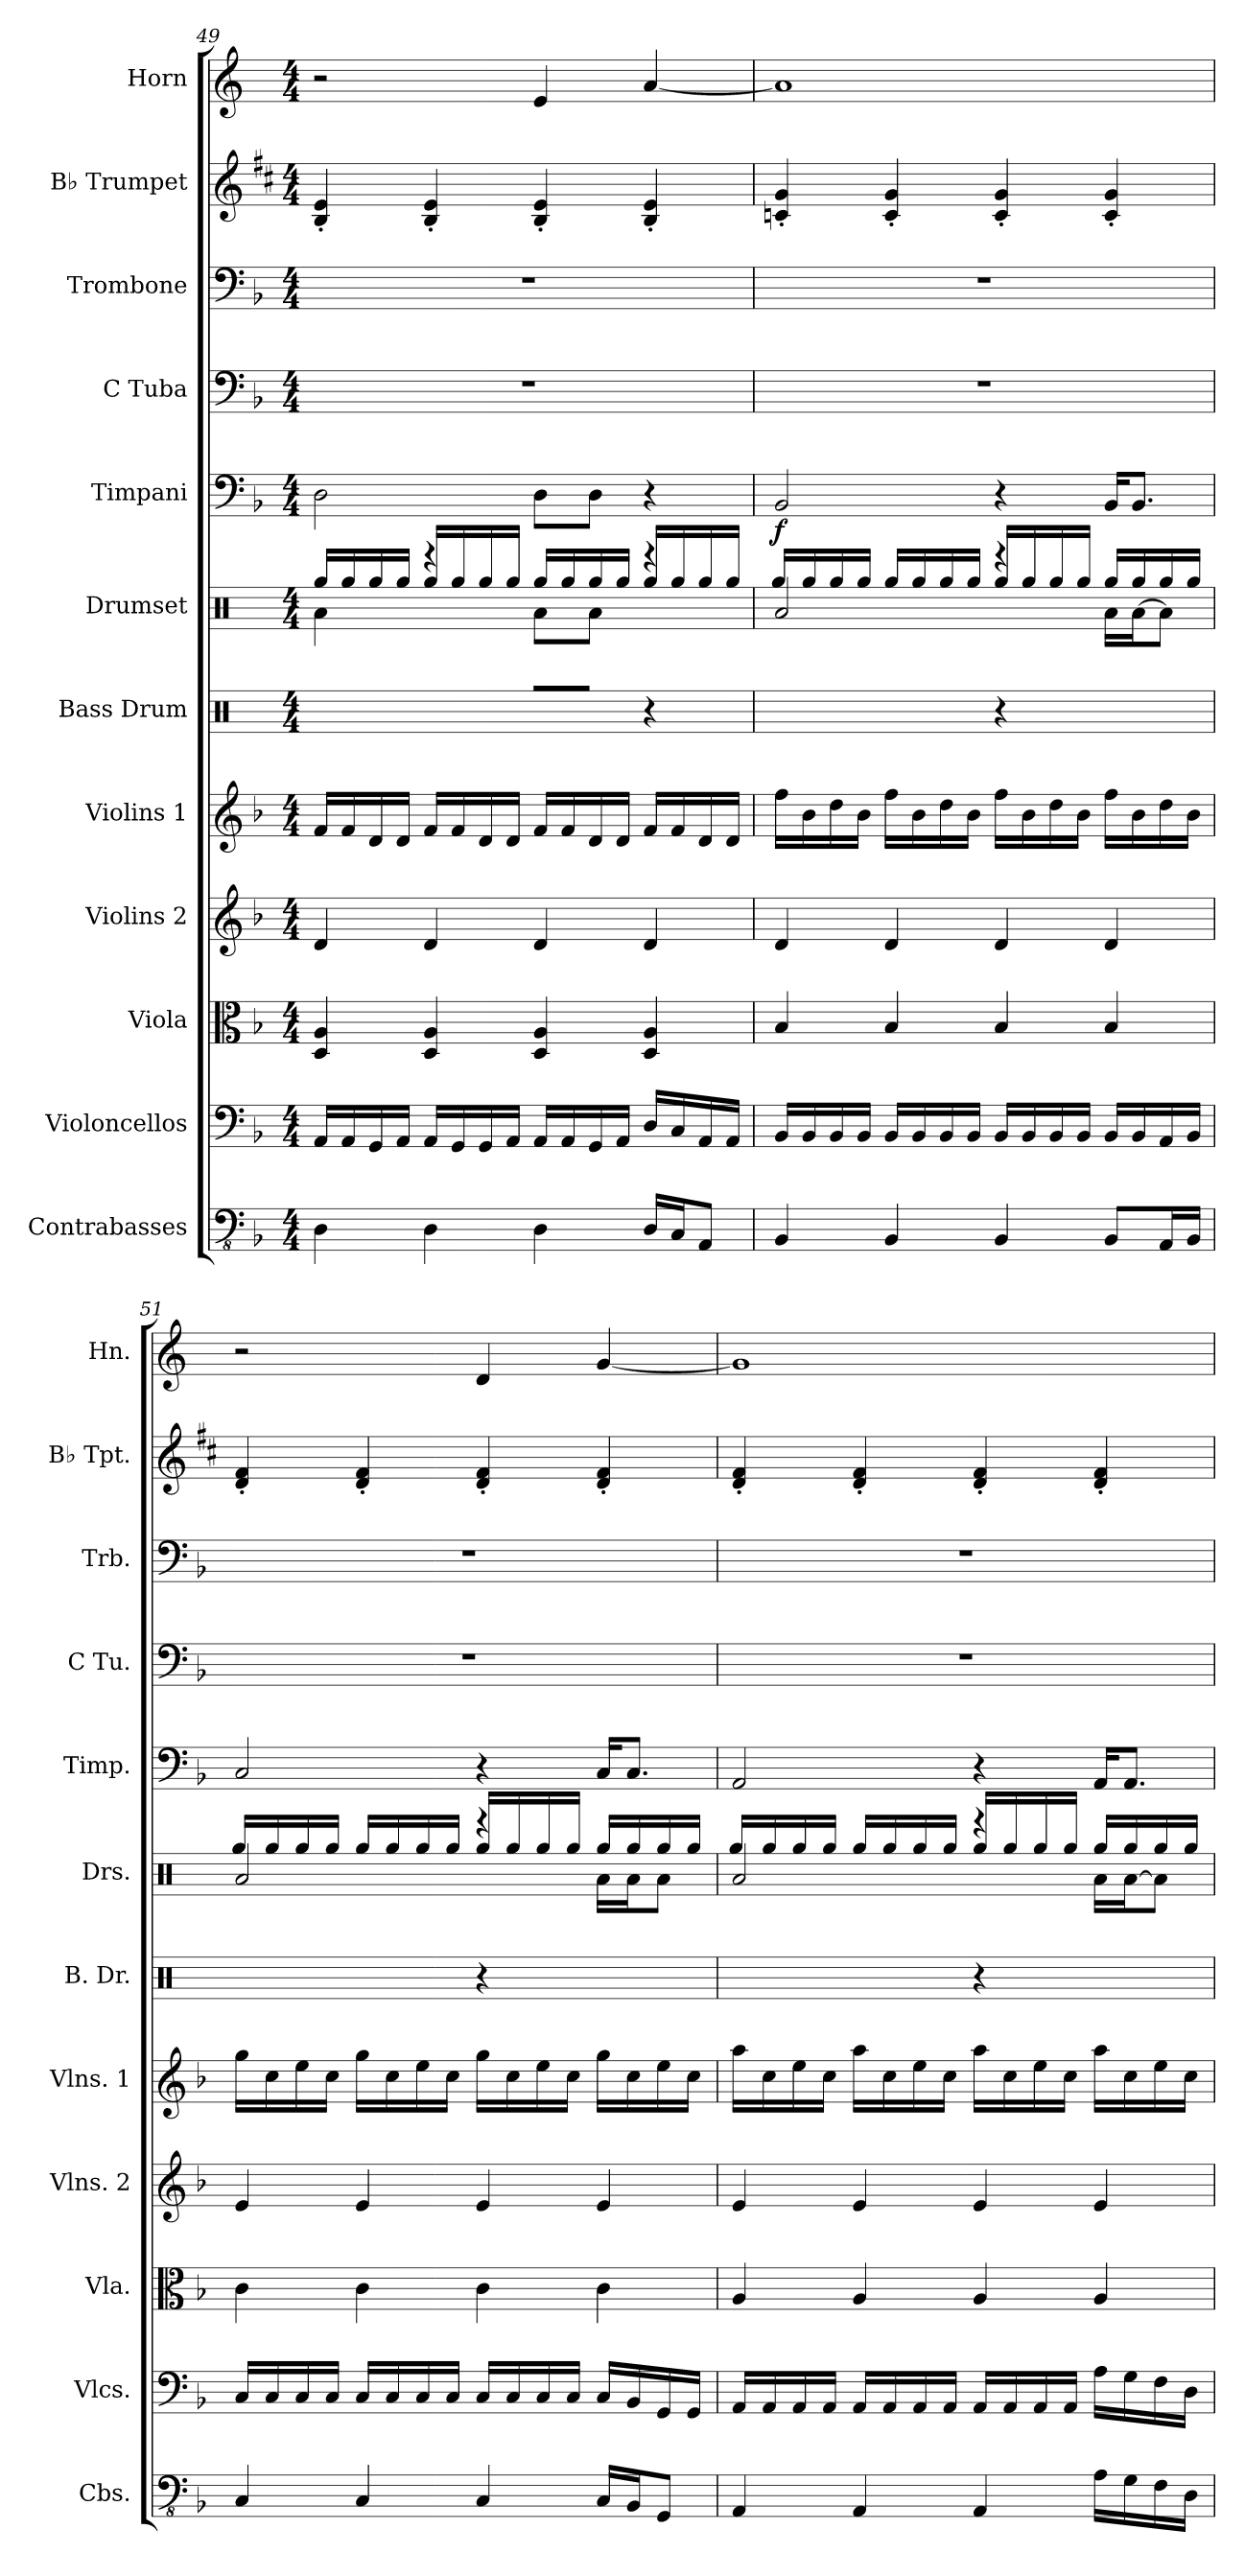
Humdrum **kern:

**kern	**kern	**kern	**kern	**kern	**kern	**kern	**kern	**dynam	**kern	**kern	**kern	**kern
*part12	*part11	*part10	*part9	*part8	*part7	*part6	*part5	*part5	*part4	*part3	*part2	*part1
*staff12	*staff11	*staff10	*staff9	*staff8	*staff7	*staff6	*staff5	*staff5	*staff4	*staff3	*staff2	*staff1
*I"Contrabasses	*I"Violoncellos	*I"Viola	*I"Violins 2	*I"Violins 1	*I"Bass Drum	*I"Drumset	*I"Timpani	*	*I"C Tuba	*I"Trombone	*I"B♭ Trumpet	*I"Horn
*I'Cbs.	*I'Vlcs.	*I'Vla.	*I'Vlns. 2	*I'Vlns. 1	*I'B. Dr.	*I'Drs.	*I'Timp.	*	*I'C Tu.	*I'Trb.	*I'B♭ Tpt.	*I'Hn.
*clefFv4	*clefF4	*clefC3	*clefG2	*clefG2	*clefX	*clefX	*clefF4	*	*clefF4	*clefF4	*clefG2	*clefG2
*	*	*	*	*	*	*	*	*	*	*	*ITrd1c2	*ITrd4c7
*k[b-]	*k[b-]	*k[b-]	*k[b-]	*k[b-]	*k[]	*k[]	*k[b-]	*	*k[b-]	*k[b-]	*k[]	*k[b-]
*F:	*F:	*F:	*F:	*F:	*C:	*C:	*F:	*	*F:	*F:	*C:	*F:
*M4/4	*M4/4	*M4/4	*M4/4	*M4/4	*M4/4	*M4/4	*M4/4	*	*M4/4	*M4/4	*M4/4	*M4/4
=49	=49	=49	=49	=49	=49	=49	=49	=49	=49	=49	=49	=49
*	*	*	*	*	*	*^	*	*	*	*	*	*
4DD\	16AA/LL	4D/ 4A/	4d/	16f/LL	2R\	4Ra\	16Rgg/LL	2D\	.	1r	1r	4A/' 4d/'	2r
.	16AA/	.	.	16f/	.	.	16Rgg/	.	.	.	.	.	.
.	16GG/	.	.	16d/	.	.	16Rgg/	.	.	.	.	.	.
.	16AA/JJ	.	.	16d/JJ	.	.	16Rgg/JJ	.	.	.	.	.	.
4DD\	16AA/LL	4D/ 4A/	4d/	16f/LL	.	4r	16Rgg/LL	.	.	.	.	4A/' 4d/'	.
.	16GG/	.	.	16f/	.	.	16Rgg/	.	.	.	.	.	.
.	16GG/	.	.	16d/	.	.	16Rgg/	.	.	.	.	.	.
.	16AA/JJ	.	.	16d/JJ	.	.	16Rgg/JJ	.	.	.	.	.	.
4DD\	16AA/LL	4D/ 4A/	4d/	16f/LL	8R\L	8Ra\L	16Rgg/LL	8D\L	.	.	.	4A/' 4d/'	4A/
.	16AA/	.	.	16f/	.	.	16Rgg/	.	.	.	.	.	.
.	16GG/	.	.	16d/	8R\J	8Ra\J	16Rgg/	8D\J	.	.	.	.	.
.	16AA/JJ	.	.	16d/JJ	.	.	16Rgg/JJ	.	.	.	.	.	.
16DD/LL	16D/LL	4D/ 4A/	4d/	16f/LL	4r	4r	16Rgg/LL	4r	.	.	.	4A/' 4d/'	[4d/
16CC/J	16C/	.	.	16f/	.	.	16Rgg/	.	.	.	.	.	.
8AAA/J	16AA/	.	.	16d/	.	.	16Rgg/	.	.	.	.	.	.
.	16AA/JJ	.	.	16d/JJ	.	.	16Rgg/JJ	.	.	.	.	.	.
!!LO:PB:g=z
=50	=50	=50	=50	=50	=50	=50	=50	=50	=50	=50	=50	=50	=50
!	!	!	!	!	!	!	!	!	!LO:DY:b	!	!	!	!
4BBB-/	16BB-/LL	4B-/	4d/	16ff\LL	2R\	2Ra/	16Rgg/LL	2BB-/	f	1r	1r	4B-X/' 4f/'	1d]
.	16BB-/	.	.	16b-\	.	.	16Rgg/	.	.	.	.	.	.
.	16BB-/	.	.	16dd\	.	.	16Rgg/	.	.	.	.	.	.
.	16BB-/JJ	.	.	16b-\JJ	.	.	16Rgg/JJ	.	.	.	.	.	.
4BBB-/	16BB-/LL	4B-/	4d/	16ff\LL	.	.	16Rgg/LL	.	.	.	.	4B-/' 4f/'	.
.	16BB-/	.	.	16b-\	.	.	16Rgg/	.	.	.	.	.	.
.	16BB-/	.	.	16dd\	.	.	16Rgg/	.	.	.	.	.	.
.	16BB-/JJ	.	.	16b-\JJ	.	.	16Rgg/JJ	.	.	.	.	.	.
4BBB-/	16BB-/LL	4B-/	4d/	16ff\LL	4r	4r	16Rgg/LL	4r	.	.	.	4B-/' 4f/'	.
.	16BB-/	.	.	16b-\	.	.	16Rgg/	.	.	.	.	.	.
.	16BB-/	.	.	16dd\	.	.	16Rgg/	.	.	.	.	.	.
.	16BB-/JJ	.	.	16b-\JJ	.	.	16Rgg/JJ	.	.	.	.	.	.
8BBB-/L	16BB-/LL	4B-/	4d/	16ff\LL	4R\	16Ra\LL	16Rgg/LL	16BB-/KL	.	.	.	4B-/' 4f/'	.
.	16BB-/	.	.	16b-\	.	[16Ra\J	16Rgg/	8.BB-/J	.	.	.	.	.
16AAA/L	16AA/	.	.	16dd\	.	8Ra\J]	16Rgg/	.	.	.	.	.	.
16BBB-/JJ	16BB-/JJ	.	.	16b-\JJ	.	.	16Rgg/JJ	.	.	.	.	.	.
=51	=51	=51	=51	=51	=51	=51	=51	=51	=51	=51	=51	=51	=51
4CC/	16C/LL	4c\	4e/	16gg\LL	2R\	2Ra/	16Rgg/LL	2C/	.	1r	1r	4c/' 4e/'	2r
.	16C/	.	.	16cc\	.	.	16Rgg/	.	.	.	.	.	.
.	16C/	.	.	16ee\	.	.	16Rgg/	.	.	.	.	.	.
.	16C/JJ	.	.	16cc\JJ	.	.	16Rgg/JJ	.	.	.	.	.	.
4CC/	16C/LL	4c\	4e/	16gg\LL	.	.	16Rgg/LL	.	.	.	.	4c/' 4e/'	.
.	16C/	.	.	16cc\	.	.	16Rgg/	.	.	.	.	.	.
.	16C/	.	.	16ee\	.	.	16Rgg/	.	.	.	.	.	.
.	16C/JJ	.	.	16cc\JJ	.	.	16Rgg/JJ	.	.	.	.	.	.
4CC/	16C/LL	4c\	4e/	16gg\LL	4r	4r	16Rgg/LL	4r	.	.	.	4c/' 4e/'	4G/
.	16C/	.	.	16cc\	.	.	16Rgg/	.	.	.	.	.	.
.	16C/	.	.	16ee\	.	.	16Rgg/	.	.	.	.	.	.
.	16C/JJ	.	.	16cc\JJ	.	.	16Rgg/JJ	.	.	.	.	.	.
16CC/LL	16C/LL	4c\	4e/	16gg\LL	4R\	16Ra\LL	16Rgg/LL	16C/KL	.	.	.	4c/' 4e/'	[4c/
16BBB-/J	16BB-/	.	.	16cc\	.	16Ra\J	16Rgg/	8.C/J	.	.	.	.	.
8GGG/J	16GG/	.	.	16ee\	.	8Ra\J	16Rgg/	.	.	.	.	.	.
.	16GG/JJ	.	.	16cc\JJ	.	.	16Rgg/JJ	.	.	.	.	.	.
=52	=52	=52	=52	=52	=52	=52	=52	=52	=52	=52	=52	=52	=52
4AAA/	16AA/LL	4A/	4e/	16aa\LL	2R\	2Ra/	16Rgg/LL	2AA/	.	1r	1r	4c/' 4e/'	1c]
.	16AA/	.	.	16cc\	.	.	16Rgg/	.	.	.	.	.	.
.	16AA/	.	.	16ee\	.	.	16Rgg/	.	.	.	.	.	.
.	16AA/JJ	.	.	16cc\JJ	.	.	16Rgg/JJ	.	.	.	.	.	.
4AAA/	16AA/LL	4A/	4e/	16aa\LL	.	.	16Rgg/LL	.	.	.	.	4c/' 4e/'	.
.	16AA/	.	.	16cc\	.	.	16Rgg/	.	.	.	.	.	.
.	16AA/	.	.	16ee\	.	.	16Rgg/	.	.	.	.	.	.
.	16AA/JJ	.	.	16cc\JJ	.	.	16Rgg/JJ	.	.	.	.	.	.
4AAA/	16AA/LL	4A/	4e/	16aa\LL	4r	4r	16Rgg/LL	4r	.	.	.	4c/' 4e/'	.
.	16AA/	.	.	16cc\	.	.	16Rgg/	.	.	.	.	.	.
.	16AA/	.	.	16ee\	.	.	16Rgg/	.	.	.	.	.	.
.	16AA/JJ	.	.	16cc\JJ	.	.	16Rgg/JJ	.	.	.	.	.	.
16AA\LL	16A\LL	4A/	4e/	16aa\LL	4R\	16Ra\LL	16Rgg/LL	16AA/KL	.	.	.	4c/' 4e/'	.
16GG\	16G\	.	.	16cc\	.	[16Ra\J	16Rgg/	8.AA/J	.	.	.	.	.
16FF\	16F\	.	.	16ee\	.	8Ra\J]	16Rgg/	.	.	.	.	.	.
16DD\JJ	16D\JJ	.	.	16cc\JJ	.	.	16Rgg/JJ	.	.	.	.	.	.
*	*	*	*	*	*	*v	*v	*	*	*	*	*	*
=	=	=	=	=	=	=	=	=	=	=	=	=
*-	*-	*-	*-	*-	*-	*-	*-	*-	*-	*-	*-	*-
